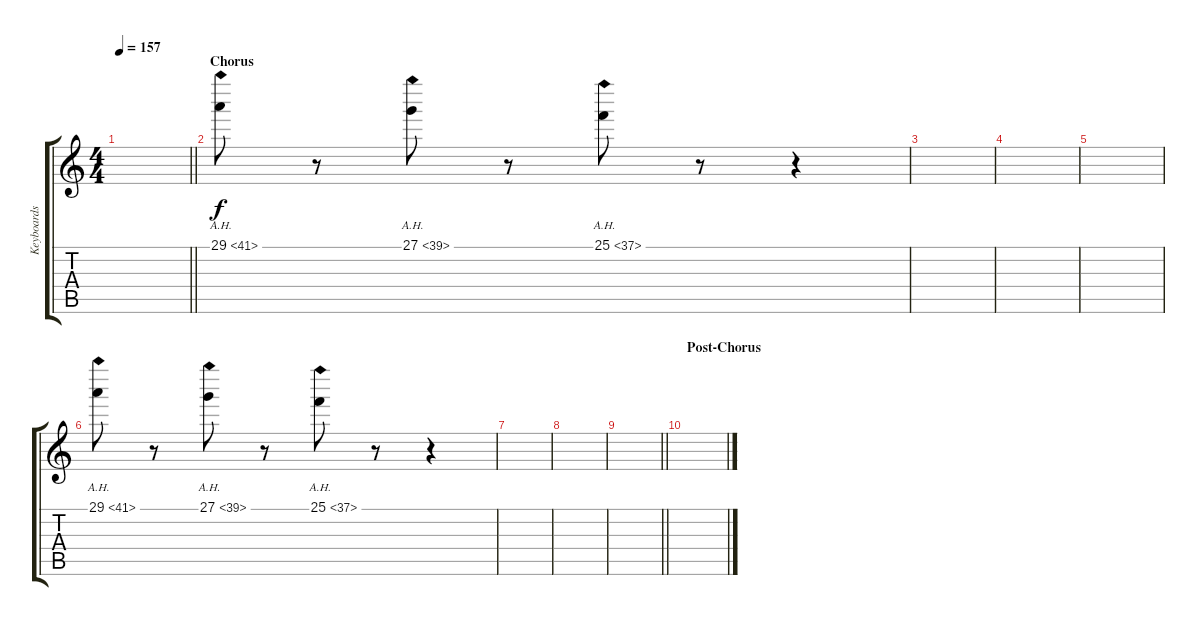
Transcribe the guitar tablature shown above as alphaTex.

\track ("Keyboards" "Keyboards") {instrument rockorgan}
\staff {score tabs}
\tuning (E4 B3 G3 D3 A2 E2) {hide}
\ts (4 4)
\tempo 157
\clef g2
\barLineRight lightlight
\ks c
|
\section ("" "Chorus")
29.1{ah 12}.8{volume 7} r.8 27.1{ah 12}.8 r.8 25.1{ah 12}.8 r.8 r.4 |
|
|
|
29.1{ah 12}.8 r.8 27.1{ah 12}.8 r.8 25.1{ah 12}.8 r.8 r.4 |
|
|
\barLineRight lightlight
|
\section ("" "Post-Chorus")
